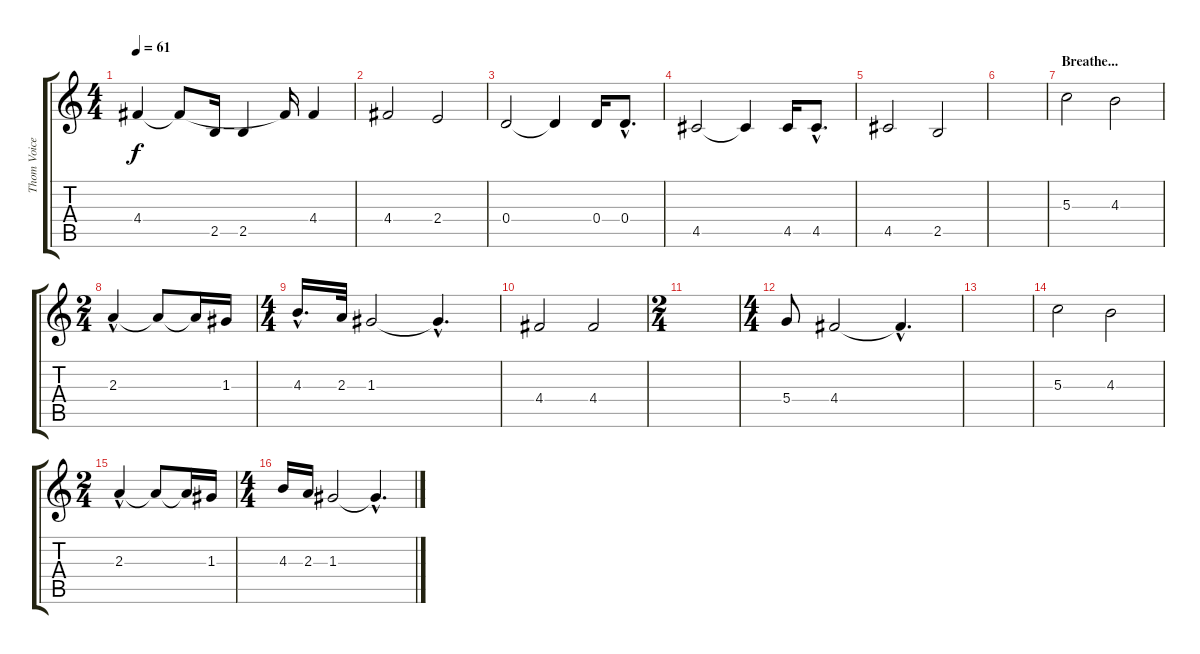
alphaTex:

\track ("Thom Voice" "Thom Voice") {instrument electricguitarjazz}
\staff {score tabs}
\tuning (E4 B3 G3 D3 A2 E2) {hide}
\ts (4 4)
\tempo 61
\clef g2
\ks c
4.4.4{dy f} 4.4{t}.8 2.5.16 2.5.4 4.4{t}.16 4.4.4 |
4.4.2 2.4.2 |
0.4.2 0.4{t}.4 0.4.16 0.4{hac}.8{d} |
4.5.2 4.5{t}.4 4.5.16 4.5{hac}.8{d} |
4.5.2 2.5.2 |
|
\section ("" "Breathe...")
5.3.2 4.3.2 |
\ts (2 4)
2.3{hac}.4 2.3{t}.8 2.3{t}.16 1.3.16 |
\ts (4 4)
4.3{hac}.16{d} 2.3.32 1.3.2 1.3{hac t}.4{d} |
4.4.2 4.4.2 |
\ts (2 4)
|
\ts (4 4)
5.4.8 4.4.2 4.4{hac t}.4{d} |
|
5.3.2 4.3.2 |
\ts (2 4)
2.3{hac}.4 2.3{t}.8 2.3{t}.16 1.3.16 |
\ts (4 4)
4.3.16 2.3.16 1.3.2 1.3{hac t}.4{d}
